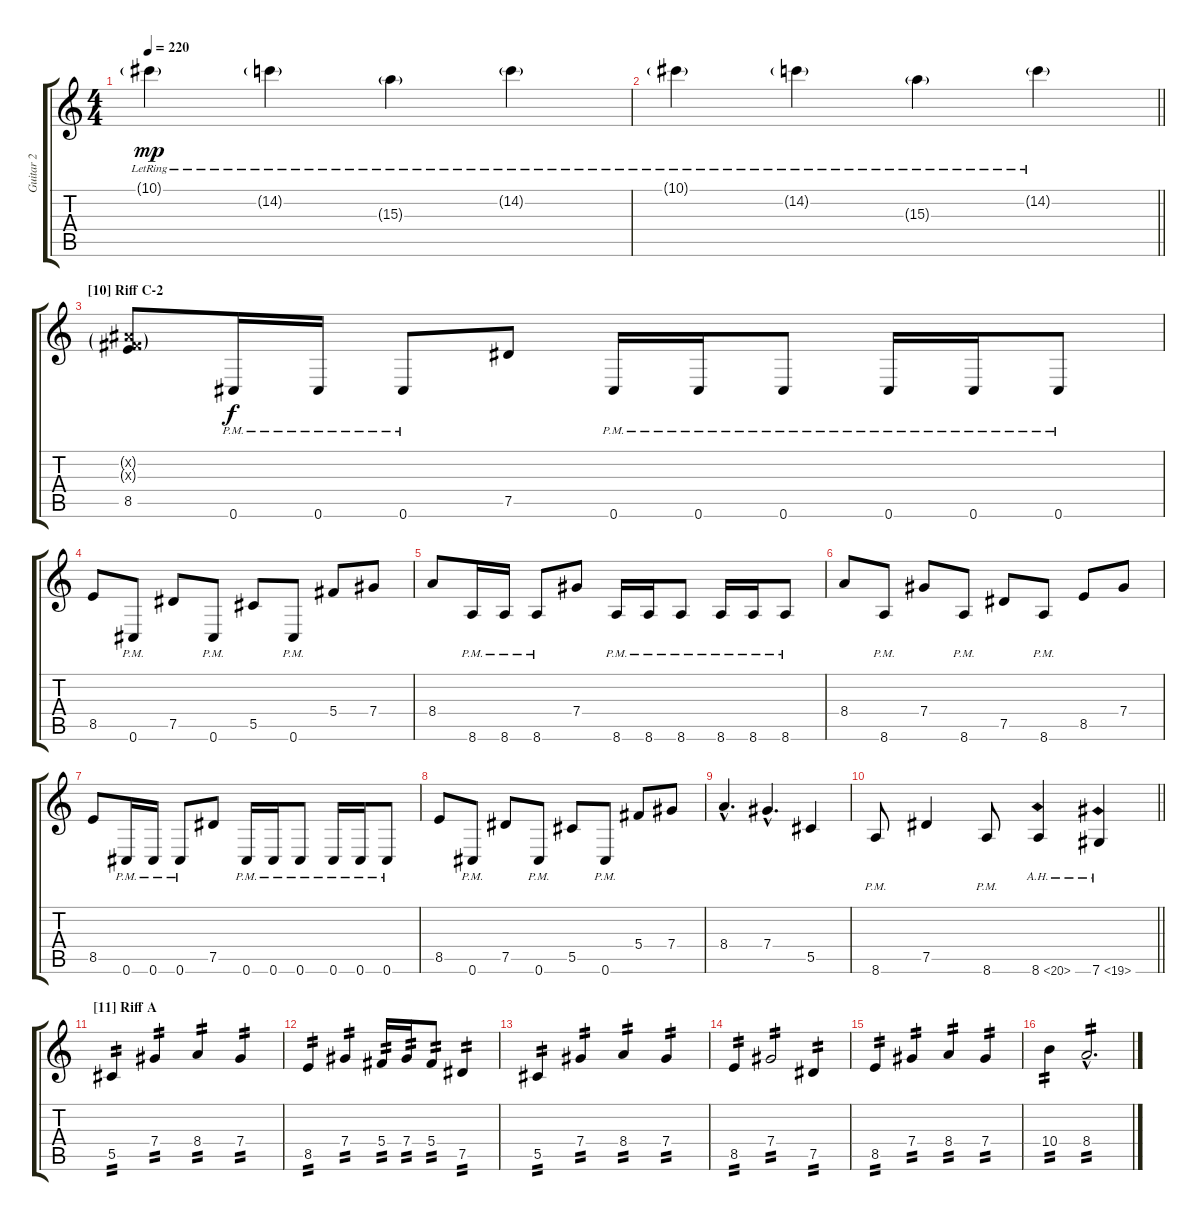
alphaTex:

\track ("Guitar 2" "Guitar 2") {instrument distortionguitar}
\staff {score tabs}
\tuning (Eb4 Bb3 Gb3 Db3 Ab2 Db2) {hide}
\ts (4 4)
\tempo 220
\clef g2
\ks c
10.1{g lr}.4{dy mp} 14.2{g lr}.4 15.3{g lr}.4 14.2{g lr}.4 |
\barLineRight lightlight
10.1{g lr}.4 14.2{g lr}.4 15.3{g lr}.4 14.2{g lr}.4 |
\section ("" "[10] Riff C-2")
(0.2{g x} 0.3{g x} 8.5).8 0.6{pm}.16{dy f} 0.6{pm}.16 0.6{pm}.8 7.5.8 0.6{pm}.16 0.6{pm}.16 0.6{pm}.8 0.6{pm}.16 0.6{pm}.16 0.6{pm}.8 |
8.5.8 0.6{pm}.8 7.5.8 0.6{pm}.8 5.5.8 0.6{pm}.8 5.4.8 7.4.8 |
8.4.8 8.6{pm}.16 8.6{pm}.16 8.6{pm}.8 7.4.8 8.6{pm}.16 8.6{pm}.16 8.6{pm}.8 8.6{pm}.16 8.6{pm}.16 8.6{pm}.8 |
8.4.8 8.6{pm}.8 7.4.8 8.6{pm}.8 7.5.8 8.6{pm}.8 8.5.8 7.4.8 |
8.5.8 0.6{pm}.16 0.6{pm}.16 0.6{pm}.8 7.5.8 0.6{pm}.16 0.6{pm}.16 0.6{pm}.8 0.6{pm}.16 0.6{pm}.16 0.6{pm}.8 |
8.5.8 0.6{pm}.8 7.5.8 0.6{pm}.8 5.5.8 0.6{pm}.8 5.4.8 7.4.8 |
8.4{hac}.4{d} 7.4{hac}.4{d} 5.5.4 |
\barLineRight lightlight
8.6{pm}.8 7.5.4 8.6{pm}.8 8.6{ah 12}.4 7.6{ah 12}.4 |
\section ("" "[11] Riff A")
5.5.4{tp 2} 7.4.4{tp 2} 8.4.4{tp 2} 7.4.4{tp 2} |
8.5.4{tp 2} 7.4.4{tp 2} 5.4.16{tp 2} 7.4.16{tp 2} 5.4.8{tp 2} 7.5.4{tp 2} |
5.5.4{tp 2} 7.4.4{tp 2} 8.4.4{tp 2} 7.4.4{tp 2} |
8.5.4{tp 2} 7.4.2{tp 2} 7.5.4{tp 2} |
8.5.4{tp 2} 7.4.4{tp 2} 8.4.4{tp 2} 7.4.4{tp 2} |
10.4.4{tp 2} 8.4{hac}.2{d tp 2}
